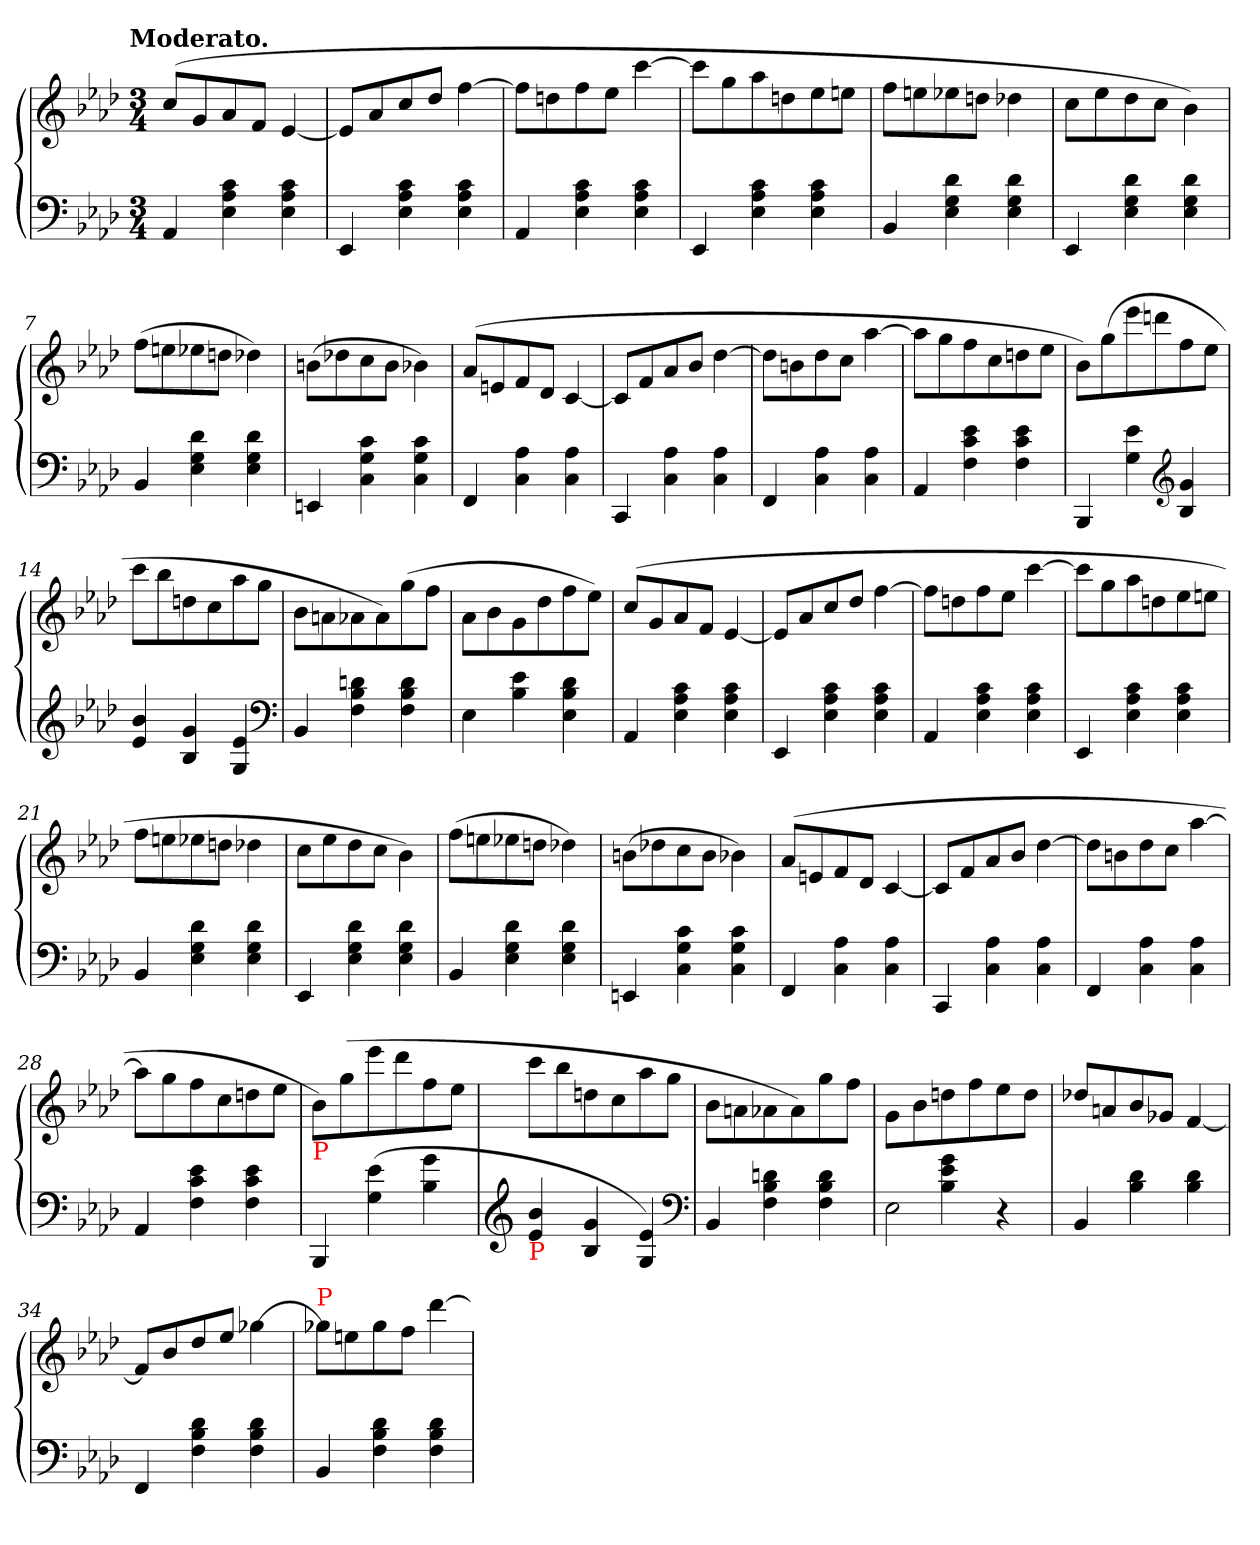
**kern	**kern
*part1	*part1
*staff2	*staff1
*clefF4	*clefG2
*k[b-e-a-d-]	*k[b-e-a-d-]
*A-:	*A-:
!!LO:TX:omd:t=Moderato.
*M3/4	*M3/4
*MM108	*MM108
=1	=1
4AA-	(>8ccL
.	8g
4c 4A- 4E-	8a-
.	8fJ
4c 4A- 4E-	[4e-
=2	=2
4EE-	8e-L]
.	8a-
4c 4A- 4E-	8cc
.	8dd-J
4c 4A- 4E-	[4ff
=3	=3
4AA-	8ffL]
.	8ddn
4c 4A- 4E-	8ff
.	8ee-J
4c 4A- 4E-	[4ccc
=4	=4
4EE-	8cccL]
.	8gg
4c 4A- 4E-	8aa-
.	8ddn
4c 4A- 4E-	8ee-
.	8eenJ
=5	=5
4BB-	8ffL
.	8een
4d- 4G 4E-	8ee-X
.	8ddnJ
4d- 4G 4E-	4dd-X
=6	=6
4EE-	8ccL
.	8ee-
4d- 4G 4E-	8dd-
.	8ccJ
4d- 4G 4E-	4b-)
=7	=7
4BB-	(>8ffL
.	8een
4d- 4G 4E-	8ee-X
.	8ddnJ
4d- 4G 4E-	4dd-X)
=8	=8
4EEn	(>8bnL
.	8dd-X
4c 4G 4C	8cc
.	8bJ
4c 4G 4C	4b-X)
=9	=9
4FF	(>8a-L
.	8en
4A- 4C	8f
.	8d-J
4A- 4C	[4c
=10	=10
4CC	8cL]
.	8f
4A- 4C	8a-
.	8b-J
4A- 4C	[4dd-
=11	=11
4FF	8dd-L]
.	8bn
4A- 4C	8dd-
.	8ccJ
4A- 4C	[4aa-
=12	=12
4AA-	8aa-L]
.	8gg
4e- 4c 4F	8ff
.	8cc
4e- 4c 4F	8ddn
.	8ee-J
=13	=13
4BBB-	8b-L)
.	(>8gg\
4e- 4G	8eee-
.	8dddn
*clefG2	*
4g 4B-	8ff
.	8ee-J
=14	=14
4b- 4e-	8cccL
.	8bb-
4g 4B-	8ddn
.	8cc
4e- 4G	8aa-
.	8ggJ
*clefF4	*
=15	=15
4BB-	8b-L
.	8an
4dn 4B- 4F	8a-X
.	8a-)
4d 4B- 4F	(>8gg
.	8ffJ
=16	=16
4E-	8a-L
.	8b-
4e- 4B-	8g
.	8dd-
4d- 4B- 4E-	8ff
.	8ee-J)
=17	=17
4AA-	(>8ccL
.	8g
4c 4A- 4E-	8a-
.	8fJ
4c 4A- 4E-	[4e-
=18	=18
4EE-	8e-L]
.	8a-
4c 4A- 4E-	8cc
.	8dd-J
4c 4A- 4E-	[4ff
=19	=19
4AA-	8ffL]
.	8ddn
4c 4A- 4E-	8ff
.	8ee-J
4c 4A- 4E-	[4ccc
=20	=20
4EE-	8cccL]
.	8gg
4c 4A- 4E-	8aa-
.	8ddn
4c 4A- 4E-	8ee-
.	8eenJ
=21	=21
4BB-	8ffL
.	8een
4d- 4G 4E-	8ee-X
.	8ddnJ
4d- 4G 4E-	4dd-X
=22	=22
4EE-	8ccL
.	8ee-
4d- 4G 4E-	8dd-
.	8ccJ
4d- 4G 4E-	4b-)
=23	=23
4BB-	(>8ffL
.	8een
4d- 4G 4E-	8ee-X
.	8ddnJ
4d- 4G 4E-	4dd-X)
=24	=24
4EEn	(>8bnL
.	8dd-X
4c 4G 4C	8cc
.	8bJ
4c 4G 4C	4b-X)
=25	=25
4FF	(>8a-L
.	8en
4A- 4C	8f
.	8d-J
4A- 4C	[4c
=26	=26
4CC	8cL]
.	8f
4A- 4C	8a-
.	8b-J
4A- 4C	[4dd-
=27	=27
4FF	8dd-L]
.	8bn
4A- 4C	8dd-
.	8ccJ
4A- 4C	[4aa-
=28	=28
4AA-	8aa-L]
.	8gg
4e- 4c 4F	8ff
.	8cc
4e- 4c 4F	8ddn
.	8ee-J
=29	=29
!	!LO:TX:b:color=red:t=P
4BBB-	8b-L)
.	(>8gg
(<4e- 4G	8eee-
.	8ddd-
4g 4B-	8ff
.	8ee-J
=30	=30
*clefG2	*
!LO:TX:b:color=red:t=P	!
4b- 4e-	8cccL
.	8bb-
4g 4B-	8ddn
.	8cc
4e- 4G)	8aa-
.	8ggJ
*clefF4	*
=31	=31
4BB-	8b-L
.	8an
4dn 4B- 4F	8a-X
.	8a-)
4d 4B- 4F	8gg
.	8ffJ
=32	=32
*^	*
4ryy	2E-)	8gL
.	.	8b-
(>4g\ 4e-\ 4B-\	.	8ddn
.	.	8ff
4r	4ryy	8ee-
.	.	8ddJ
*v	*v	*
=33	=33
4BB-	8dd-X/L
.	8an
4d- 4B-	8b-
.	8g-XJ
4d- 4B-	[4f
=34	=34
4FF	8f/L]
.	8b-/
4d- 4B- 4F	8dd-/
.	8ee-/J
4d- 4B- 4F	[4gg-X
=35	=35
!	!LO:TX:a:color=red:t=P
4BB-	8gg-XL]
.	8een
4d- 4B- 4F	8gg-
.	8ffJ
4d- 4B- 4F	[4ddd-
=	=
*-	*-
